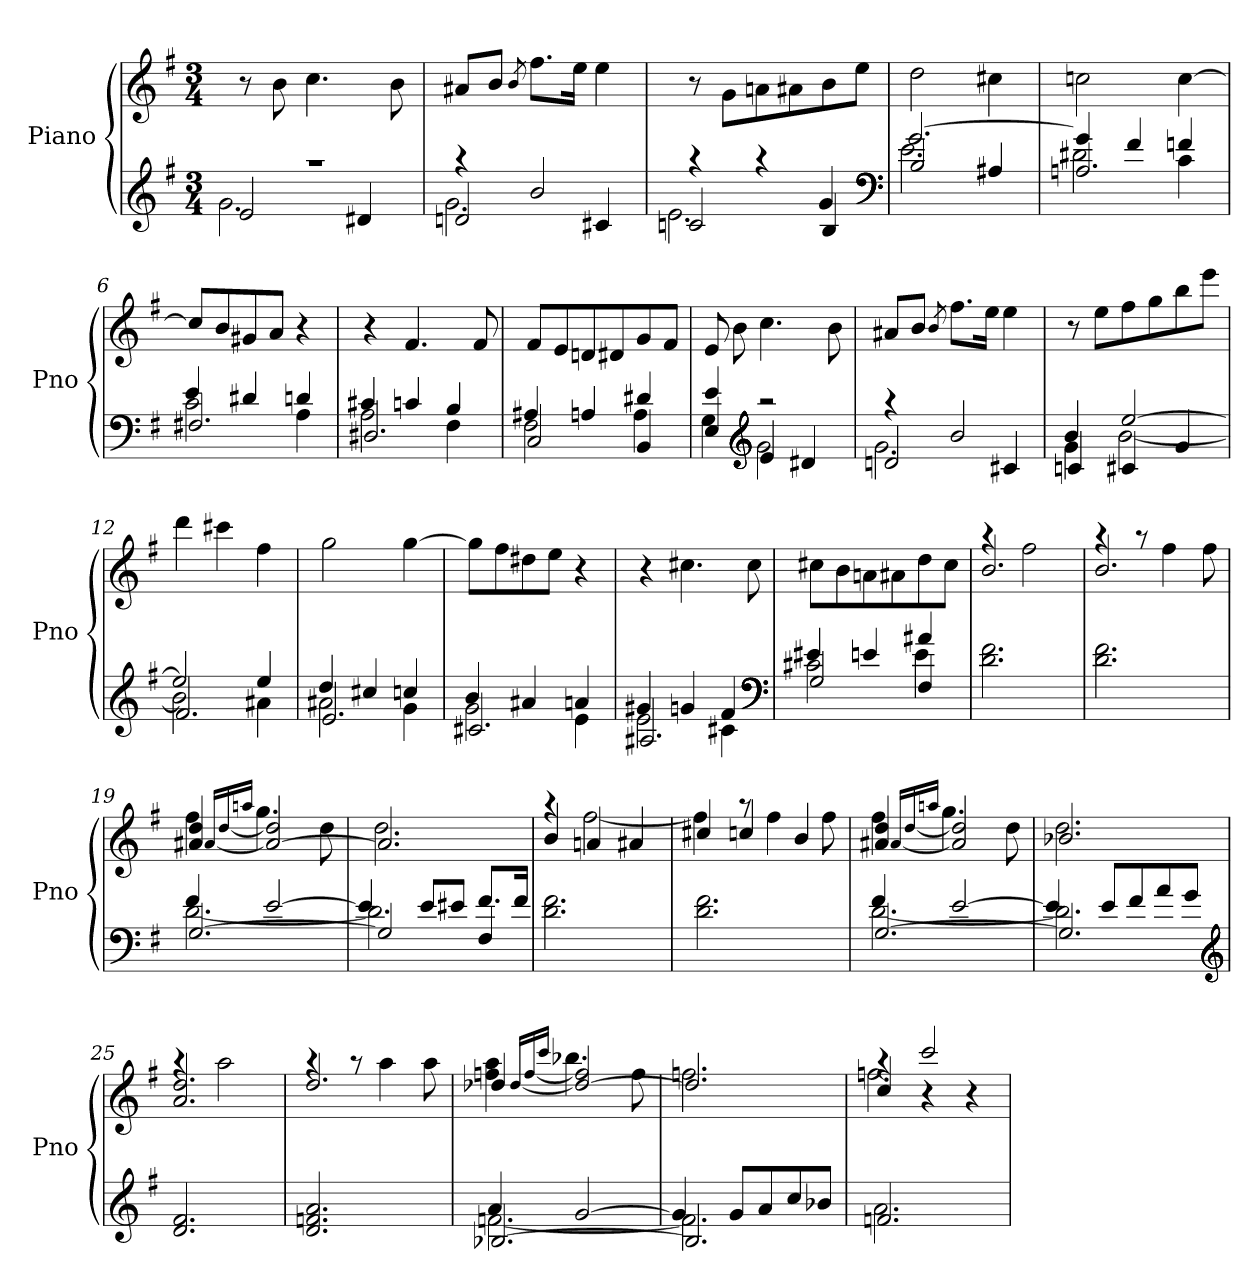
**kern	**kern
*part1	*part1
*staff2	*staff1
*I"Piano	*
*I'Pno	*
*clefG2	*clefG2
*k[f#]	*k[f#]
*e:	*e:
*M3/4	*M3/4
=1	=1
*^	*
*	*^	*
2e	2.g	2.raa	8r
.	.	.	8b
.	.	.	4.cc
4d#X	.	.	.
.	.	.	8b
=2	=2	=2	=2
2dn	2.g	4raa	8a#XL
.	.	.	8bJ
.	.	.	8qb
.	.	2b	8.ff#L
.	.	.	16eeJk
4c#X	.	.	4ee
=3	=3	=3	=3
2cn	2.e	4raa	8r
.	.	.	8gL
.	.	4raa	8an
.	.	.	8a#X
4B	.	4g	8b
.	.	.	8eeJ
*clefF4	*	*	*
=4	=4	=4	=4
2B	2.e	[2.g	2dd
4A#X	.	.	4cc#X
=5	=5	=5	=5
2.An	2d#X	4g]	2ccn
.	.	4f#	.
.	4c	4fn	[4cc
=6	=6	=6	=6
2.F#X	2c	4e	8ccL]
.	.	.	8b
.	.	4d#X	8g#X
.	.	.	8aJ
.	4A	4dn	4r
=7	=7	=7	=7
2.D#X	2A	4c#X	4r
.	.	4cn	4.f#
.	4F#	4B	.
.	.	.	8f#
=8	=8	=8	=8
2C	2F#	4A#X	8f#L
.	.	.	8e
.	.	4An	8dn
.	.	.	8d#X
4BB	4A	4d#X	8g
.	.	.	8f#J
=9	=9	=9	=9
4E	4G	4e	8e
.	.	.	8b
*clefG2	*	*	*
4e	2g	2raa	4.cc
4d#X	.	.	.
.	.	.	8b
=10	=10	=10	=10
2dn	2.g	4raa	8a#XL
.	.	.	8bJ
.	.	.	8qb
.	.	2b	8.ff#L
.	.	.	16eeJk
4c#X	.	.	4ee
=11	=11	=11	=11
4cn	4g	4b	8r
.	.	.	8eeL
4c#X	[2b	[2ee	8ff#
.	.	.	8gg
4g	.	.	8bb
.	.	.	8eeeJ
=12	=12	=12	=12
2.f#	2b]	2ee]	4ddd
.	.	.	4ccc#X
.	4a#X	4ee	4ff#
=13	=13	=13	=13
2.e	2a#X	4dd	2gg
.	.	4cc#X	.
.	4g	4ccn	[4gg
=14	=14	=14	=14
2.c#X	2g	4b	8ggL]
.	.	.	8ff#
.	.	4a#X	8dd#X
.	.	.	8eeJ
.	4e	4an	4r
=15	=15	=15	=15
2.A#X	2e	4g#X	4r
.	.	4gn	4.cc#X
.	4c#X	4f#	.
.	.	.	8cc#
*clefF4	*	*	*
=16	=16	=16	=16
2G	2c#X	4e#X	8cc#XL
.	.	.	8b
.	.	4en	8an
.	.	.	8a#X
4F#	4e	4a#X	8dd
.	.	.	8cc#J
*v	*v	*v	*
=17	=17
*	*^
2.d 2.f#	2.b	4raa
.	.	2ff#
=18	=18	=18
2.d 2.f#	2.b	4raa
.	.	8raa
.	.	4ff#
.	.	8ff#
=19	=19	=19
*^	*	*
*	*^	*	*
[2.G	[2.d	4f#	4a#X 4dd	4ff#
.	.	.	[16qa#LL	.
.	.	.	[16qdd	.
.	.	.	16qaanJJ	.
.	.	[2e	2a#_ 2dd]	4.gg
.	.	.	.	8dd
=20	=20	=20	=20	=20
2G]	2.d]	4e]	2.a#]	2.dd
.	.	8eL	.	.
.	.	8e#XJ	.	.
4F#	.	8.f#L	.	.
.	.	16f#Jk	.	.
*v	*v	*v	*	*
=21	=21	=21
2.d 2.f#	4b	4raa
.	4an	[2ff#
.	4a#X	.
=22	=22	=22
2.d 2.f#	4cc#X	4ff#]
.	4ccn	8raa
.	.	4ff#
.	4b	.
.	.	8ff#
=23	=23	=23
*^	*	*
*	*^	*	*
[2.G	[2.d	4f#	4a#X 4dd	4ff#
.	.	.	[16qa#LL	.
.	.	.	[16qdd	.
.	.	.	16qaanJJ	.
.	.	[2e	2a#] 2dd]	4.gg
.	.	.	.	8dd
=24	=24	=24	=24	=24
2.G]	2.d]	4e]	2.b-X	2.dd
.	.	8eL	.	.
.	.	8f#	.	.
.	.	8a	.	.
.	.	8gJ	.	.
*v	*v	*v	*	*
*clefG2	*	*
=25	=25	=25
2.d 2.f#	2.a 2.dd	4raa
.	.	2aa
=26	=26	=26
2.d 2.fn 2.a	2.dd	4raa
.	.	8raa
.	.	4aa
.	.	8aa
=27	=27	=27
*^	*	*
*	*^	*	*
[2.B-X	[2.fn	4a	4dd-X	4ffn 4aa
.	.	.	[16qdd-LL	.
.	.	.	[16qff	.
.	.	.	16qcccJJ	.
.	.	[2g	2dd-_ 2ff]	4.bb-X
.	.	.	.	8ff
=28	=28	=28	=28	=28
2.B-]	2.f]	4g]	2.dd-]	2.ffn
.	.	8gL	.	.
.	.	8a	.	.
.	.	8cc	.	.
.	.	8b-XJ	.	.
*	*v	*v	*	*
=29	=29	=29	=29
*	*	*	*^
2.fn	2.a	4cc	2.ffn	4raa
.	.	4r	.	2ccc
.	.	4r	.	.
*v	*v	*	*	*
*	*v	*v	*v
=	=
*-	*-
